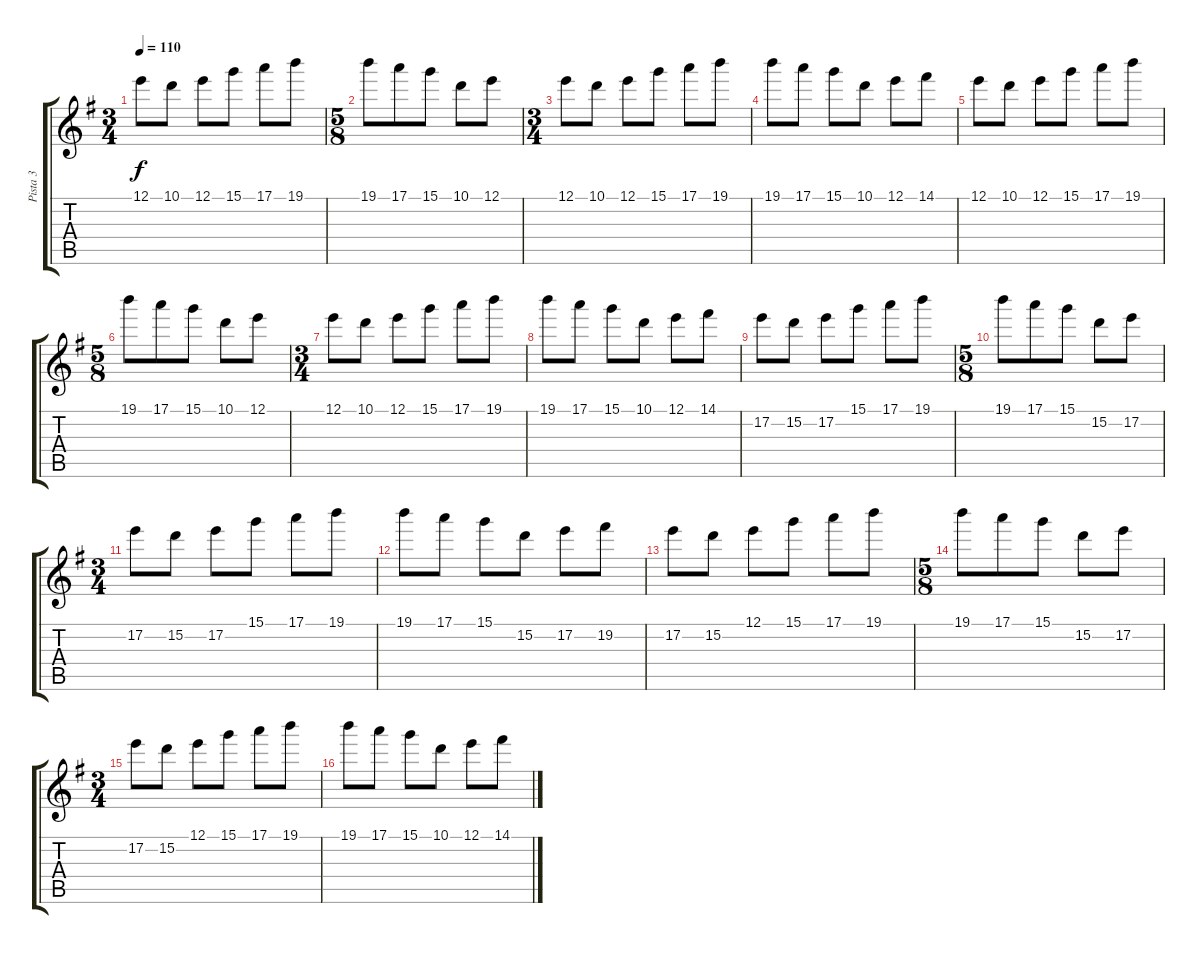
\track ("Pista 3" "Pista 3") {instrument electricguitarjazz}
\staff {score tabs}
\tuning (E4 B3 G3 D3 A2 E2) {hide}
\ts (3 4)
\tempo 110
\clef g2
\ks g
12.1.8{dy f} 10.1.8 12.1.8 15.1.8 17.1.8 19.1.8 |
\ts (5 8)
19.1.8 17.1.8 15.1.8 10.1.8 12.1.8 |
\ts (3 4)
12.1.8 10.1.8 12.1.8 15.1.8 17.1.8 19.1.8 |
19.1.8 17.1.8 15.1.8 10.1.8 12.1.8 14.1.8 |
12.1.8 10.1.8 12.1.8 15.1.8 17.1.8 19.1.8 |
\ts (5 8)
19.1.8 17.1.8 15.1.8 10.1.8 12.1.8 |
\ts (3 4)
12.1.8 10.1.8 12.1.8 15.1.8 17.1.8 19.1.8 |
19.1.8 17.1.8 15.1.8 10.1.8 12.1.8 14.1.8 |
17.2.8 15.2.8 17.2.8 15.1.8 17.1.8 19.1.8 |
\ts (5 8)
19.1.8 17.1.8 15.1.8 15.2.8 17.2.8 |
\ts (3 4)
17.2.8 15.2.8 17.2.8 15.1.8 17.1.8 19.1.8 |
19.1.8 17.1.8 15.1.8 15.2.8 17.2.8 19.2.8 |
17.2.8 15.2.8 12.1.8 15.1.8 17.1.8 19.1.8 |
\ts (5 8)
19.1.8 17.1.8 15.1.8 15.2.8 17.2.8 |
\ts (3 4)
17.2.8 15.2.8 12.1.8 15.1.8 17.1.8 19.1.8 |
19.1.8 17.1.8 15.1.8 10.1.8 12.1.8 14.1.8
